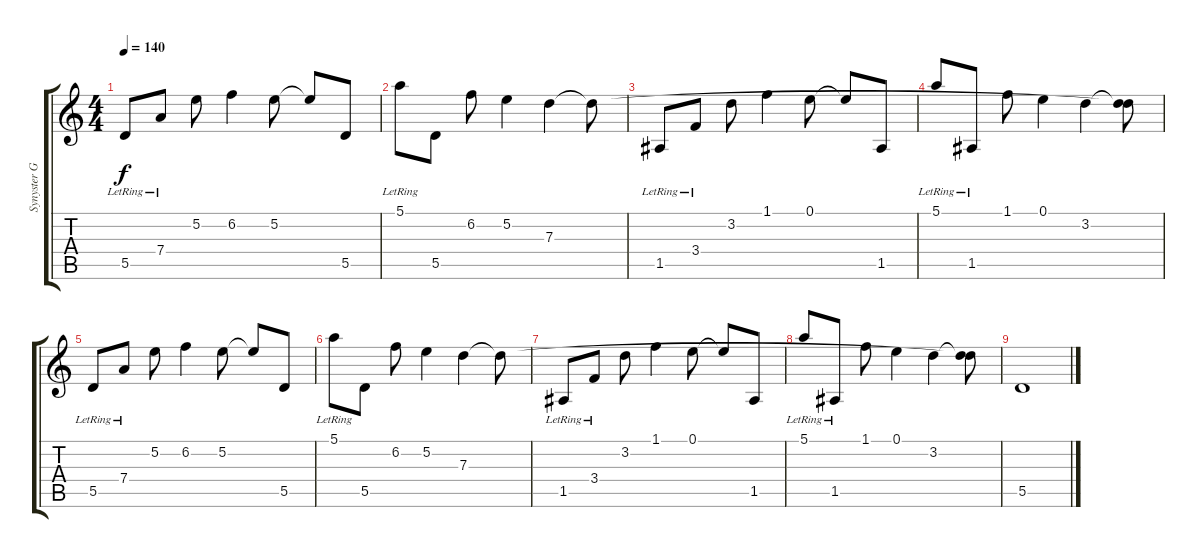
\track ("Synyster Gates Clean" "Synyster G") {instrument electricguitarjazz}
\staff {score tabs}
\tuning (E4 B3 G3 D3 A2 E2) {hide}
\ts (4 4)
\tempo 140
\clef g2
\ks c
5.5{lr}.8{dy f} 7.4{lr}.8 5.2.8 6.2.4 5.2.8 5.2{t}.8 5.5.8 |
5.1{lr}.8 5.5.8 6.2.8 5.2.4 7.3.4 7.3{t}.8 |
1.5{lr}.8 3.4{lr}.8 3.2.8 1.1.4 0.1.8 0.1{t}.8 1.5.8 |
5.1{lr}.8 1.5{lr}.8 1.1.8 0.1.4 3.2.4 (3.2{t} 7.3{t}).8 |
5.5{lr}.8 7.4{lr}.8 5.2.8 6.2.4 5.2.8 5.2{t}.8 5.5.8 |
5.1{lr}.8 5.5.8 6.2.8 5.2.4 7.3.4 7.3{t}.8 |
1.5{lr}.8 3.4{lr}.8 3.2.8 1.1.4 0.1.8 0.1{t}.8 1.5.8 |
5.1{lr}.8 1.5{lr}.8 1.1.8 0.1.4 3.2.4 (3.2{t} 7.3{t}).8 |
5.5.1
